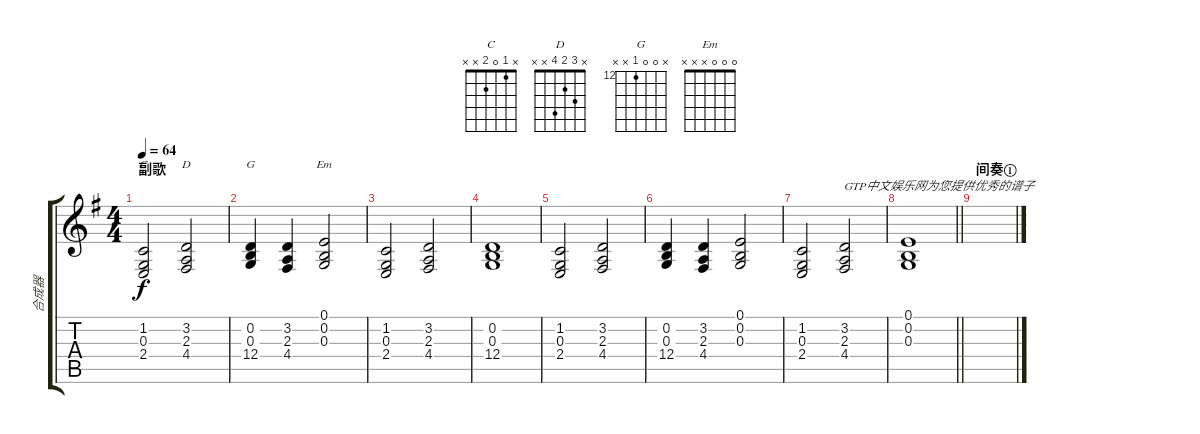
\track ("合成器" "合成器") {instrument synthstrings1}
\staff {score tabs}
\tuning (E4 B3 G3 D3 A2 E2) {hide}
\chord ("C" x 1 0 2 x x)
\chord ("D" x 3 2 4 x x)
\chord ("G" x 0 0 12 x x) {firstfret 12}
\chord ("Em" 0 0 0 x x x)
\ts (4 4)
\section ("" "副歌")
\tempo 64
\clef g2
\ks g
(1.2 0.3 2.4).2{ch "C" dy f} (3.2 2.3 4.4).2{ch "D"} |
(0.2 0.3 12.4).4{ch "G"} (3.2 2.3 4.4).4 (0.1 0.2 0.3).2{ch "Em"} |
(1.2 0.3 2.4).2 (3.2 2.3 4.4).2 |
(0.2 0.3 12.4).1 |
(1.2 0.3 2.4).2 (3.2 2.3 4.4).2 |
(0.2 0.3 12.4).4 (3.2 2.3 4.4).4 (0.1 0.2 0.3).2 |
(1.2 0.3 2.4).2 (3.2 2.3 4.4).2{txt "GTP中文娱乐网为您提供优秀的谱子"} |
\barLineRight lightlight
(0.1 0.2 0.3).1 |
\section ("" "间奏①")
